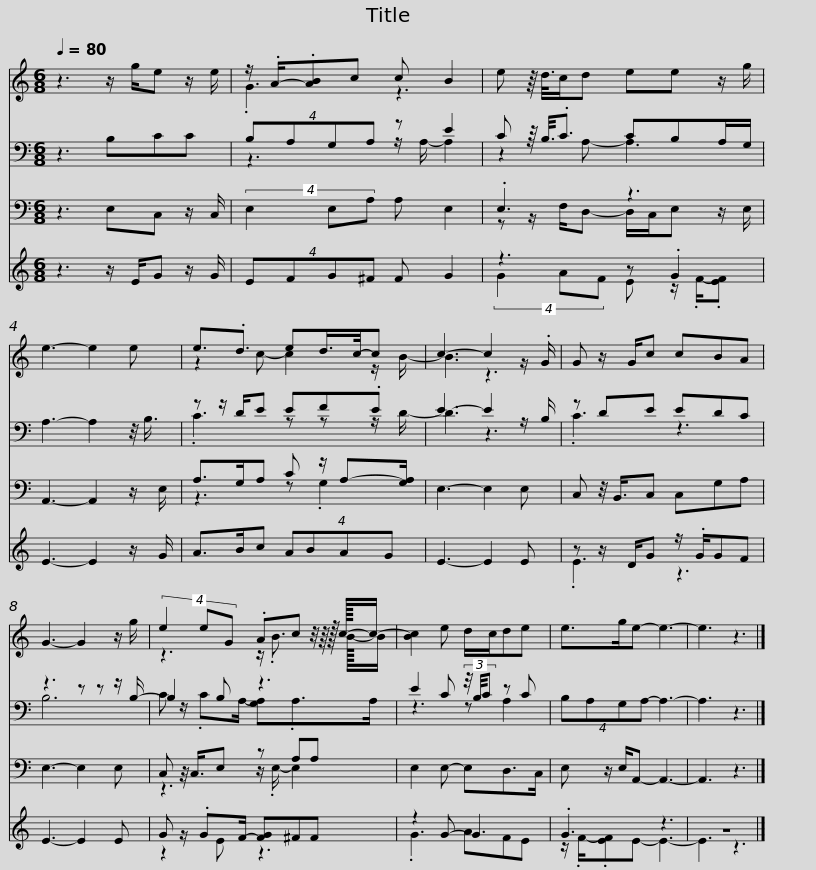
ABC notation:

X:1
%%score ( 1 2 ) ( 3 4 ) ( 5 6 ) ( 7 8 )
L:1/8
Q:1/4=80
M:6/8
I:linebreak $
K:C
V:1 treble
V:2 treble
V:3 bass
V:4 bass
V:5 bass
V:6 bass
V:7 treble
V:8 treble
V:1
 z3 z/ g/e z/ e/ | z/ .A/-.[AB]c c B2 | e z/8 d3/8c/d ee z/ g/ |$ e3- e2 e | e3/2.d3/2 ed/>c/-c | %5
 c3- c2 z/ .G/ | G z/ G/c cBA | G3- G2 z/ g/ |$ (4:3:3e2 eG .Ac z/4 z/8 z/16 c/16-c/- | [Bc]2 e d/c/de | %10
 e>ge- e3- | e3 z3 |] %12
V:2
 x6 | .G3 z3 | x6 |$ x6 | z2 c- c2 z/ B/- | %5
 B3 z3 | x6 | x6 |$ z3 z/ .B3/2 z/4 z/8 z/16 B/16-B/ | x6 | %10
 x6 | x6 |] %12
V:3
 z3 B,CC | (4:3:4B,A,G,A, z E2 | C z/8 B,3/8.C3/2 CB,A,/G,/ |$ A,3- A,2 z/4 B,3/4 | z z/ D/E EF.E | %5
 E3- E2 z/ B,/ | z DE EDC | z3 z z z/ B,/- |$ B,2 B, z3 | E2 C (3z/4 B,/4C z C | %10
 (4:3:4B,A,G,A,- A,3- | A,3 z3 |] %12
V:4
 x6 | z3 z/ A,/- A,2 | z2 A,- A,3 |$ x6 | .C3 z z z/ D/- | %5
 D3 z3 | .C3 z3 | B,6 |$ C z/ .CA,/- [G,A,].A,>A, | z3 z A,2 | %10
 x6 | x6 |] %12
V:5
 z3 E,C, z/ C,/ | (4:3:3E,2 E,A, A, E,2 | .E,3 z3 |$ A,,3- A,,2 z/ E,/ | A,>G,A, C z/ A,-[G,A,]/ | %5
 E,3- E,2 E, | C, z/4 B,,3/4C, C,G,A, | E,3- E,2 E, |$ C, z/4 C,3/4E, z A,A, | E,2 E,- E,D,>C, | %10
 E, z/ E,/A,,- A,,3- | A,,3 z3 |] %12
V:6
 x6 | x6 | z z/ F,/D,- D,/C,/E, z/ E,/ |$ x6 | z3 z .G,2 | %5
 x6 | x6 | x6 |$ z3 z/ .E,/- E,2 | x6 | %10
 x6 | x6 |] %12
V:7
 z3 z/ E/G z/ G/ | (4:3:4EFG^F F G2 | z3 z .G2 |$ E3- E2 z/ G/ | A>Bc (4:3:4ABAG | %5
 E3- E2 E | z z/ D/G z/ .G/GF | E3- E2 E |$ G z/ .GF/- [FG]^FF | z2 G- G3 | %10
 .G3 z3 | z6 |] %12
V:8
 x6 | x6 | (4:3:3G2 AF E z/ .F/-.[EF] |$ x6 | x6 | %5
 x6 | .E3 z3 | x6 |$ z2 E z3 | .G3 AFE | %10
 z/ .F/-.[EF]E- E3- | E3 z3 |] %12
